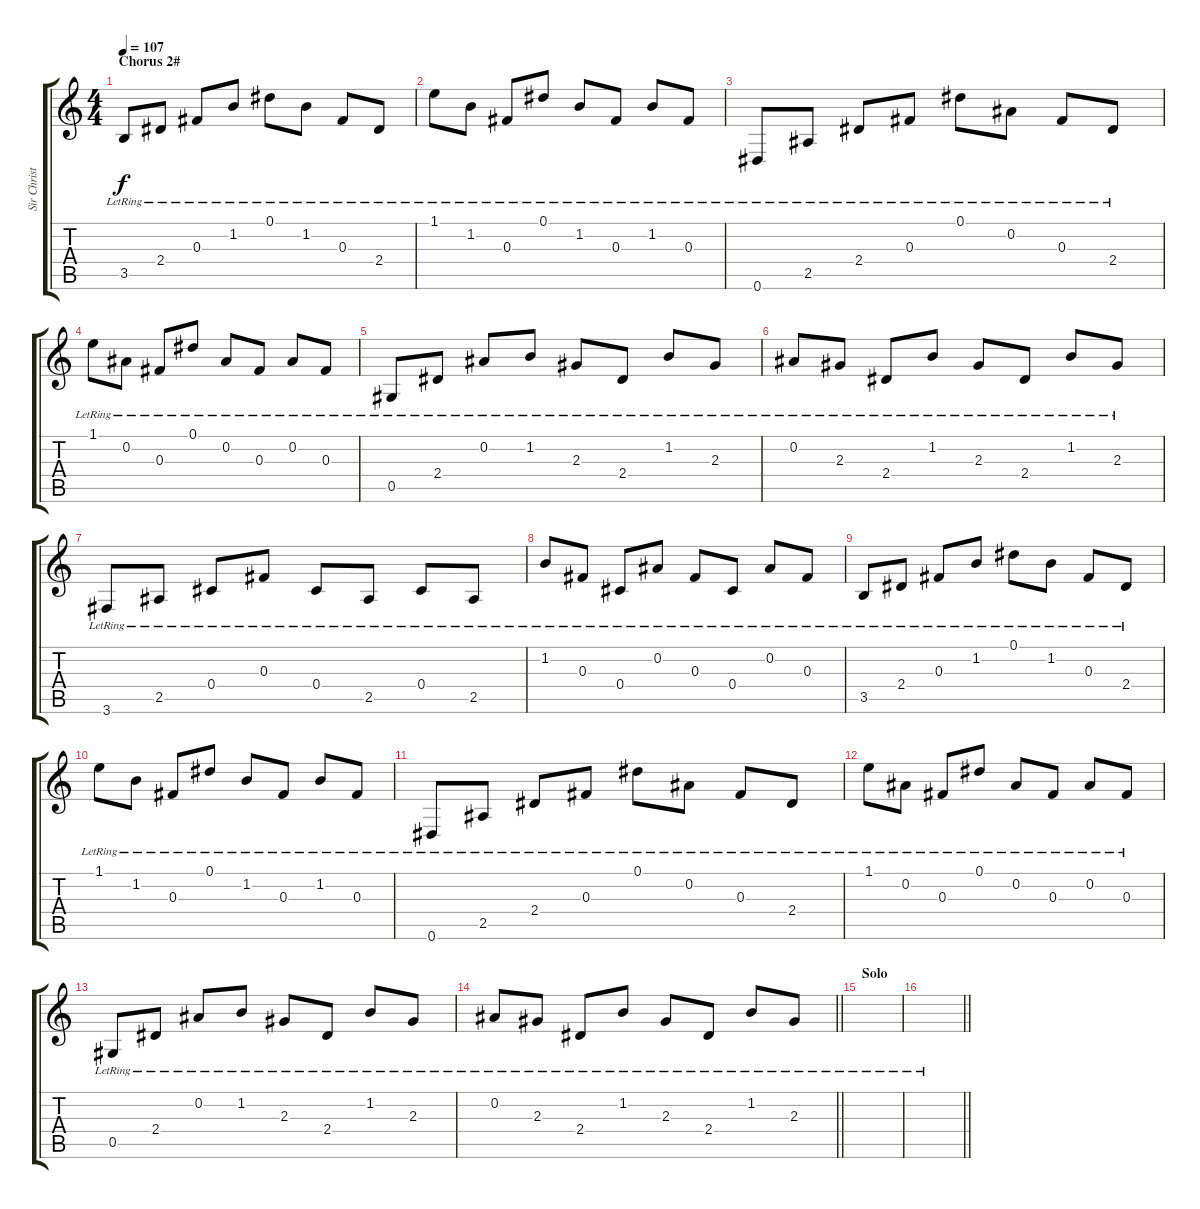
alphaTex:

\track ("Sir Christus 1#" "Sir Christ") {instrument electricguitarclean}
\staff {score tabs}
\tuning (Eb4 Bb3 Gb3 Db3 Ab2 Eb2) {hide}
\ts (4 4)
\section ("" "Chorus 2#")
\tempo 107
\clef g2
\ks c
3.5{lr}.8{dy f} 2.4{lr}.8 0.3{lr}.8 1.2{lr}.8 0.1{lr}.8 1.2{lr}.8 0.3{lr}.8 2.4{lr}.8 |
1.1{lr}.8 1.2{lr}.8 0.3{lr}.8 0.1{lr}.8 1.2{lr}.8 0.3{lr}.8 1.2{lr}.8 0.3{lr}.8 |
0.6{lr}.8 2.5{lr}.8 2.4{lr}.8 0.3{lr}.8 0.1{lr}.8 0.2{lr}.8 0.3{lr}.8 2.4{lr}.8 |
1.1{lr}.8 0.2{lr}.8 0.3{lr}.8 0.1{lr}.8 0.2{lr}.8 0.3{lr}.8 0.2{lr}.8 0.3{lr}.8 |
0.5{lr}.8 2.4{lr}.8 0.2{lr}.8 1.2{lr}.8 2.3{lr}.8 2.4{lr}.8 1.2{lr}.8 2.3{lr}.8 |
0.2{lr}.8 2.3{lr}.8 2.4{lr}.8 1.2{lr}.8 2.3{lr}.8 2.4{lr}.8 1.2{lr}.8 2.3{lr}.8 |
3.6{lr}.8 2.5{lr}.8 0.4{lr}.8 0.3{lr}.8 0.4{lr}.8 2.5{lr}.8 0.4{lr}.8 2.5{lr}.8 |
1.2{lr}.8 0.3{lr}.8 0.4{lr}.8 0.2{lr}.8 0.3{lr}.8 0.4{lr}.8 0.2{lr}.8 0.3{lr}.8 |
3.5{lr}.8 2.4{lr}.8 0.3{lr}.8 1.2{lr}.8 0.1{lr}.8 1.2{lr}.8 0.3{lr}.8 2.4{lr}.8 |
1.1{lr}.8 1.2{lr}.8 0.3{lr}.8 0.1{lr}.8 1.2{lr}.8 0.3{lr}.8 1.2{lr}.8 0.3{lr}.8 |
0.6{lr}.8 2.5{lr}.8 2.4{lr}.8 0.3{lr}.8 0.1{lr}.8 0.2{lr}.8 0.3{lr}.8 2.4{lr}.8 |
1.1{lr}.8 0.2{lr}.8 0.3{lr}.8 0.1{lr}.8 0.2{lr}.8 0.3{lr}.8 0.2{lr}.8 0.3{lr}.8 |
0.5{lr}.8 2.4{lr}.8 0.2{lr}.8 1.2{lr}.8 2.3{lr}.8 2.4{lr}.8 1.2{lr}.8 2.3{lr}.8 |
\barLineRight lightlight
0.2{lr}.8 2.3{lr}.8 2.4{lr}.8 1.2{lr}.8 2.3{lr}.8 2.4{lr}.8 1.2{lr}.8 2.3{lr}.8 |
\section ("" "Solo")
|
\barLineRight lightlight
